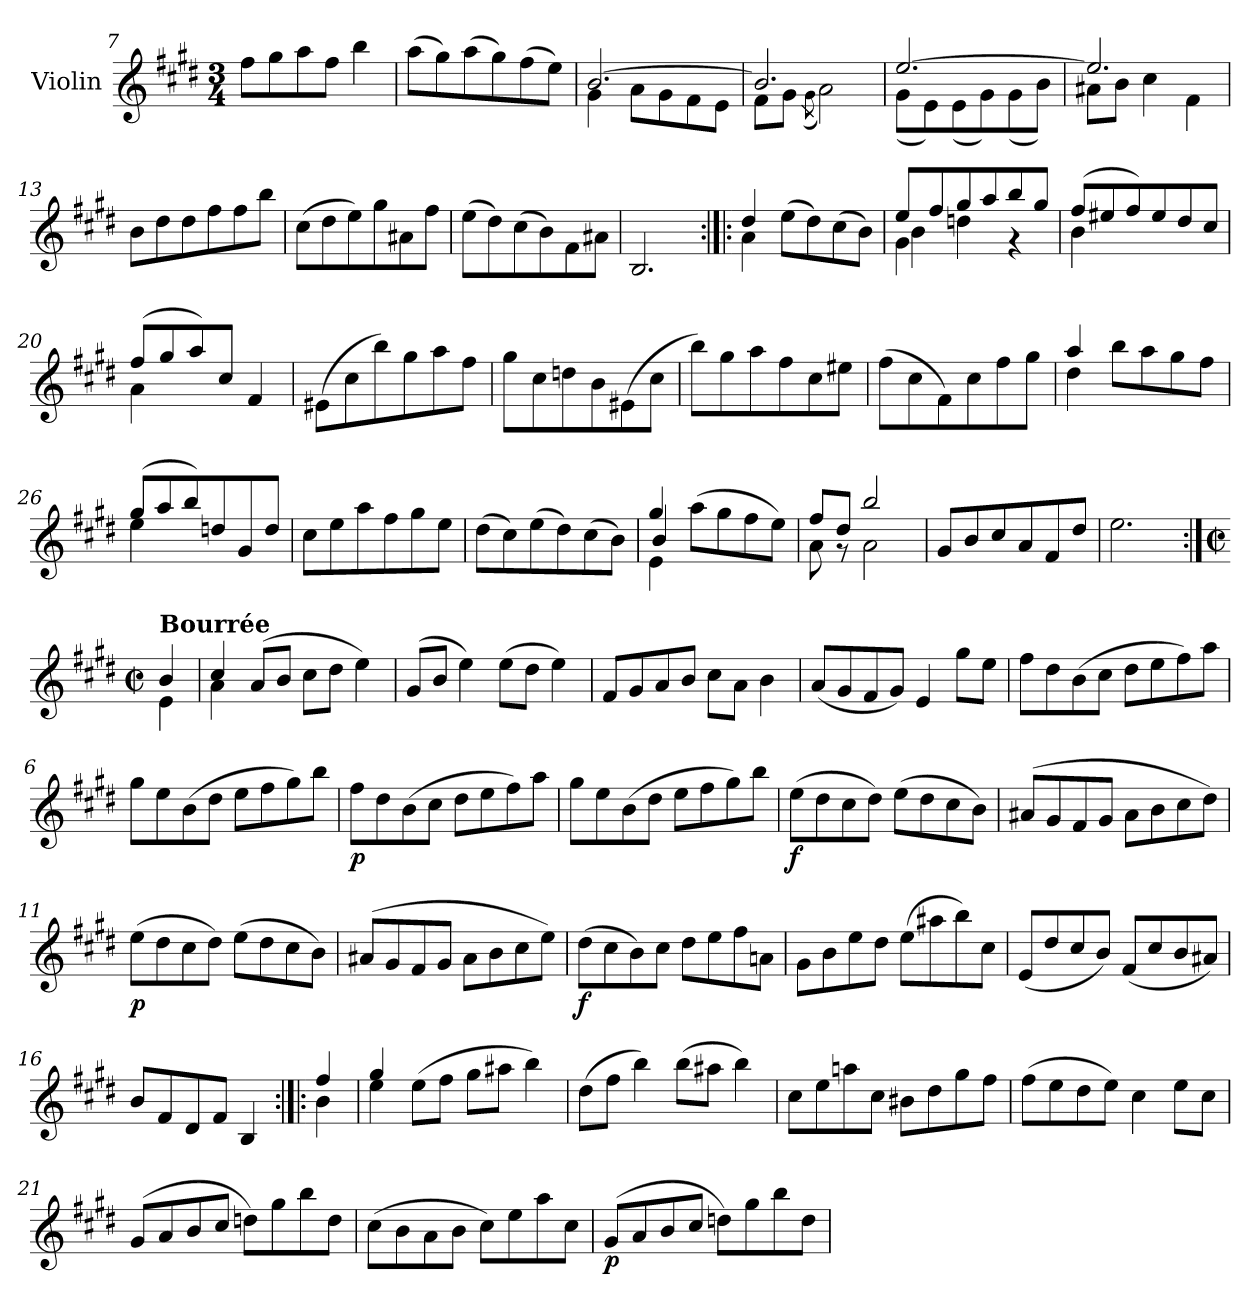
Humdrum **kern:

**kern	**dynam
*part1	*part1
*staff1	*staff1
*I"Violin	*
*I'Vln.	*
!!LO:LB:g=z
*clefG2	*
*k[f#c#g#d#]	*
*M3/4	*
=7	=7
8ff#\L	.
8gg#\	.
8aa\	.
8ff#\J	.
4bb\	.
=8	=8
(>8aa\L	.
8gg#\)	.
(>8aa\	.
8gg#\)	.
(>8ff#\	.
8ee\J)	.
=9	=9
*^	*
[2.b/	4g#\	.
.	8a\L	.
.	8g#\	.
.	8f#\	.
.	8e\J	.
=10	=10	=10
2.b/]	8f#\L	.
.	8g#\J	.
.	(<8qg#\	.
.	2a\)	.
=11	=11	=11
[2.ee/	(<8g#\L	.
.	8e\)	.
.	(<8e\	.
.	8g#\)	.
.	(<8g#\	.
.	8b\J)	.
=12	=12	=12
2.ee/]	8a#X\L	.
.	8b\J	.
.	4cc#\	.
.	4f#\	.
*v	*v	*
=13	=13
8b\L	.
8dd#\	.
8dd#\	.
8ff#\	.
8ff#\	.
8bb\J	.
!!LO:LB:g=z
=14	=14
(>8cc#\L	.
8dd#\	.
8ee\)	.
8gg#\	.
8a#X\	.
8ff#\J	.
=15	=15
(>8ee\L	.
8dd#\)	.
(>8cc#\	.
8b\)	.
8f#\	.
8a#X\J	.
=16	=16
2.B/	.
=17:|!|:	=17:|!|:
*^	*
4dd#/	4a\	.
(>8ee\L	2ryy	.
8dd#\)	.	.
(>8cc#\	.	.
8b\J)	.	.
=18	=18	=18
*	*^	*
8ee/L	4g#\	4b\	.
8ff#/	.	.	.
8gg#/	4ddn\	2ryy	.
8aa/	.	.	.
8bb/	4r	.	.
8gg#/J	.	.	.
*	*v	*v	*
=19	=19	=19
(>8ff#/L	4b\	.
8ee#X/	.	.
8ff#/)	2ryy	.
8ee#/	.	.
8dd#/	.	.
8cc#/J	.	.
!!LO:LB:g=z	!!
=20	=20	=20
(>8ff#/L	4a\	.
8gg#/	.	.
8aa/)	2ryy	.
8cc#/J	.	.
4f#/	.	.
*v	*v	*
=21	=21
(>8e#X\L	.
8cc#\	.
8bb\)	.
8gg#\	.
8aa\	.
8ff#\J	.
=22	=22
8gg#\L	.
8cc#\	.
8ddn\	.
8b\	.
(>8e#X\	.
8cc#\J	.
=23	=23
8bb\L)	.
8gg#\	.
8aa\	.
8ff#\	.
8cc#\	.
8ee#X\J	.
=24	=24
(>8ff#\L	.
8cc#\	.
8f#\)	.
8cc#\	.
8ff#\	.
8gg#\J	.
=25	=25
*^	*
4aa/	4dd#\	.
8bb\L	2ryy	.
8aa\	.	.
8gg#\	.	.
8ff#\J	.	.
!!LO:LB:g=z	!!
=26	=26	=26
(>8gg#/L	4ee\	.
8aa/	.	.
8bb/)	2ryy	.
8ddn/	.	.
8g#/	.	.
8dd/J	.	.
*v	*v	*
=27	=27
8cc#\L	.
8ee\	.
8aa\	.
8ff#\	.
8gg#\	.
8ee\J	.
=28	=28
(>8dd#\L	.
8cc#\)	.
(>8ee\	.
8dd#\)	.
(>8cc#\	.
8b\J)	.
=29	=29
*^	*
*	*^	*
4gg#/	4e\	4b/	.
(>8aa\L	2ryy	2ryy	.
8gg#\	.	.	.
8ff#\	.	.	.
8ee\J)	.	.	.
*	*v	*v	*
=30	=30	=30
8ff#/L	8a\	.
8dd#/J	8r	.
2bb/	2a\	.
*v	*v	*
=31	=31
8g#/L	.
8b/	.
8cc#/	.
8a/	.
8f#/	.
8dd#/J	.
=32	=32
2.ee\	.
!!LO:PB:g=z
=:|!	=:|!
*M2/2	*
*met(c|)	*
*^	*
!LO:TX:a:B:t=Bourrée	!	!
4b/	4e\	.
=1	=1	=1
4cc#/	4a\	.
(>8a/L	2.ryy	.
8b/J	.	.
8cc#\L	.	.
8dd#\J	.	.
4ee\)	.	.
*v	*v	*
=2	=2
(>8g#/L	.
8b/J	.
4ee\)	.
(>8ee\L	.
8dd#\J	.
4ee\)	.
=3	=3
8f#/L	.
8g#/	.
8a/	.
8b/J	.
8cc#\L	.
8a\J	.
4b\	.
=4	=4
(<8a/L	.
8g#/	.
8f#/	.
8g#/J)	.
4e/	.
8gg#\L	.
8ee\J	.
!!LO:LB:g=z
=5	=5
8ff#\L	.
8dd#\	.
(>8b\	.
8cc#\J	.
8dd#\L	.
8ee\	.
8ff#\)	.
8aa\J	.
=6	=6
8gg#\L	.
8ee\	.
(>8b\	.
8dd#\J	.
8ee\L	.
8ff#\	.
8gg#\)	.
8bb\J	.
=7	=7
!	!LO:DY:b
8ff#\L	p
8dd#\	.
(>8b\	.
8cc#\J	.
8dd#\L	.
8ee\	.
8ff#\)	.
8aa\J	.
=8	=8
8gg#\L	.
8ee\	.
(>8b\	.
8dd#\J	.
8ee\L	.
8ff#\	.
8gg#\)	.
8bb\J	.
!!LO:LB:g=z
=9	=9
!	!LO:DY:b
(>8ee\L	f
8dd#\	.
8cc#\	.
8dd#\J)	.
(>8ee\L	.
8dd#\	.
8cc#\	.
8b\J)	.
=10	=10
(>8a#X/L	.
8g#/	.
8f#/	.
8g#/J	.
8a#\L	.
8b\	.
8cc#\	.
8dd#\J)	.
=11	=11
!	!LO:DY:b
(>8ee\L	p
8dd#\	.
8cc#\	.
8dd#\J)	.
(>8ee\L	.
8dd#\	.
8cc#\	.
8b\J)	.
=12	=12
(>8a#X/L	.
8g#/	.
8f#/	.
8g#/J	.
8a#\L	.
8b\	.
8cc#\	.
8ee\J)	.
!!LO:LB:g=z
=13	=13
!	!LO:DY:b
(>8dd#\L	f
8cc#\	.
8b\)	.
8cc#\J	.
8dd#\L	.
8ee\	.
8ff#\	.
8an\J	.
=14	=14
8g#\L	.
8b\	.
8ee\	.
8dd#\J	.
(>8ee\L	.
8aa#X\	.
8bb\)	.
8cc#\J	.
=15	=15
(<8e/L	.
8dd#/	.
8cc#/	.
8b/J)	.
(<8f#/L	.
8cc#/	.
8b/	.
8a#X/J)	.
=16	=16
8b/L	.
8f#/	.
8d#/	.
8f#/J	.
4B/	.
!!LO:LB:g=z
=16X1:|!|:	=16X1:|!|:
*^	*
4ff#/	4b\	.
=17	=17	=17
4gg#/	4ee\	.
(>8ee\L	2.ryy	.
8ff#\J	.	.
8gg#\L	.	.
8aa#X\J	.	.
4bb\)	.	.
*v	*v	*
=18	=18
(>8dd#\L	.
8ff#\J	.
4bb\)	.
(>8bb\L	.
8aa#X\J	.
4bb\)	.
=19	=19
8cc#\L	.
8ee\	.
8aan\	.
8cc#\J	.
8b#X\L	.
8dd#\	.
8gg#\	.
8ff#\J	.
=20	=20
(>8ff#\L	.
8ee\	.
8dd#\	.
8ee\J)	.
4cc#\	.
8ee\L	.
8cc#\J	.
!!LO:LB:g=z
=21	=21
(>8g#/L	.
8a/	.
8b/	.
8cc#/J	.
8ddn\L)	.
8gg#\	.
8bb\	.
8dd\J	.
=22	=22
(>8cc#\L	.
8b\	.
8a\	.
8b\J	.
8cc#\L)	.
8ee\	.
8aa\	.
8cc#\J	.
=23	=23
!	!LO:DY:b
(>8g#/L	p
8a/	.
8b/	.
8cc#/J	.
8ddn\L)	.
8gg#\	.
8bb\	.
8dd\J	.
=	=
*-	*-
